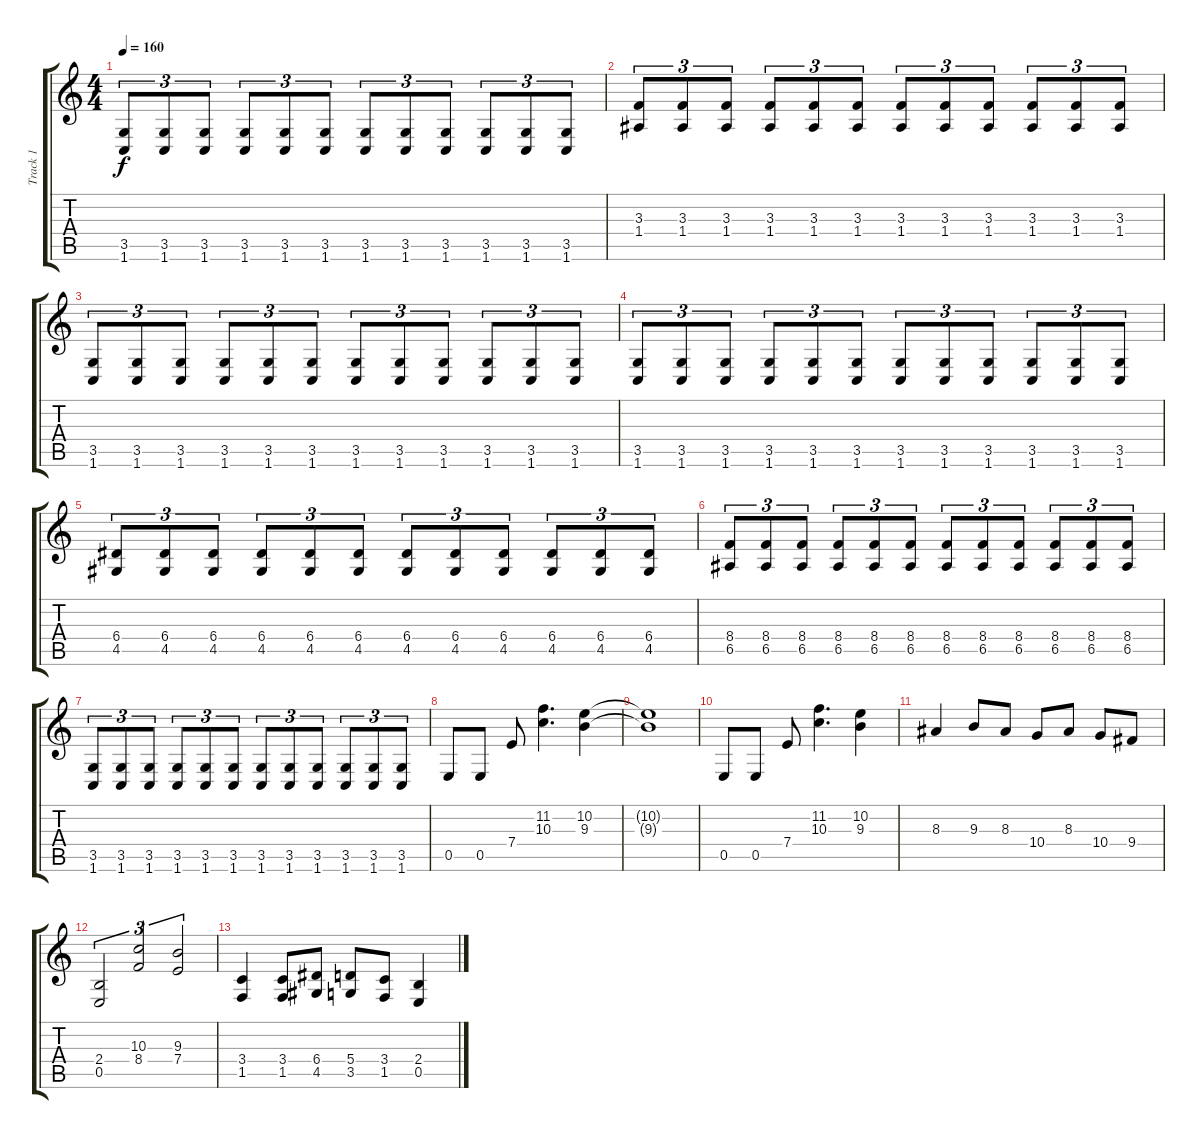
\track ("Track 1" "Track 1") {instrument distortionguitar}
\staff {score tabs}
\tuning (B3 Gb3 D3 A2 E2 B1) {hide}
\ts (4 4)
\tempo 160
\clef g2
\ks c
(3.5 1.6).8{tu (3 2) dy f} (3.5 1.6).8{tu (3 2)} (3.5 1.6).8{tu (3 2)} (3.5 1.6).8{tu (3 2)} (3.5 1.6).8{tu (3 2)} (3.5 1.6).8{tu (3 2)} (3.5 1.6).8{tu (3 2)} (3.5 1.6).8{tu (3 2)} (3.5 1.6).8{tu (3 2)} (3.5 1.6).8{tu (3 2)} (3.5 1.6).8{tu (3 2)} (3.5 1.6).8{tu (3 2)} |
(3.3 1.4).8{tu (3 2)} (3.3 1.4).8{tu (3 2)} (3.3 1.4).8{tu (3 2)} (3.3 1.4).8{tu (3 2)} (3.3 1.4).8{tu (3 2)} (3.3 1.4).8{tu (3 2)} (3.3 1.4).8{tu (3 2)} (3.3 1.4).8{tu (3 2)} (3.3 1.4).8{tu (3 2)} (3.3 1.4).8{tu (3 2)} (3.3 1.4).8{tu (3 2)} (3.3 1.4).8{tu (3 2)} |
(3.5 1.6).8{tu (3 2)} (3.5 1.6).8{tu (3 2)} (3.5 1.6).8{tu (3 2)} (3.5 1.6).8{tu (3 2)} (3.5 1.6).8{tu (3 2)} (3.5 1.6).8{tu (3 2)} (3.5 1.6).8{tu (3 2)} (3.5 1.6).8{tu (3 2)} (3.5 1.6).8{tu (3 2)} (3.5 1.6).8{tu (3 2)} (3.5 1.6).8{tu (3 2)} (3.5 1.6).8{tu (3 2)} |
(3.5 1.6).8{tu (3 2)} (3.5 1.6).8{tu (3 2)} (3.5 1.6).8{tu (3 2)} (3.5 1.6).8{tu (3 2)} (3.5 1.6).8{tu (3 2)} (3.5 1.6).8{tu (3 2)} (3.5 1.6).8{tu (3 2)} (3.5 1.6).8{tu (3 2)} (3.5 1.6).8{tu (3 2)} (3.5 1.6).8{tu (3 2)} (3.5 1.6).8{tu (3 2)} (3.5 1.6).8{tu (3 2)} |
(6.4 4.5).8{tu (3 2)} (6.4 4.5).8{tu (3 2)} (6.4 4.5).8{tu (3 2)} (6.4 4.5).8{tu (3 2)} (6.4 4.5).8{tu (3 2)} (6.4 4.5).8{tu (3 2)} (6.4 4.5).8{tu (3 2)} (6.4 4.5).8{tu (3 2)} (6.4 4.5).8{tu (3 2)} (6.4 4.5).8{tu (3 2)} (6.4 4.5).8{tu (3 2)} (6.4 4.5).8{tu (3 2)} |
(8.4 6.5).8{tu (3 2)} (8.4 6.5).8{tu (3 2)} (8.4 6.5).8{tu (3 2)} (8.4 6.5).8{tu (3 2)} (8.4 6.5).8{tu (3 2)} (8.4 6.5).8{tu (3 2)} (8.4 6.5).8{tu (3 2)} (8.4 6.5).8{tu (3 2)} (8.4 6.5).8{tu (3 2)} (8.4 6.5).8{tu (3 2)} (8.4 6.5).8{tu (3 2)} (8.4 6.5).8{tu (3 2)} |
(3.5 1.6).8{tu (3 2)} (3.5 1.6).8{tu (3 2)} (3.5 1.6).8{tu (3 2)} (3.5 1.6).8{tu (3 2)} (3.5 1.6).8{tu (3 2)} (3.5 1.6).8{tu (3 2)} (3.5 1.6).8{tu (3 2)} (3.5 1.6).8{tu (3 2)} (3.5 1.6).8{tu (3 2)} (3.5 1.6).8{tu (3 2)} (3.5 1.6).8{tu (3 2)} (3.5 1.6).8{tu (3 2)} |
0.5.8 0.5.8 7.4.8 (11.2 10.3).4{d} (10.2 9.3).4 |
(10.2{t} 9.3{t}).1 |
0.5.8 0.5.8 7.4.8 (11.2 10.3).4{d} (10.2 9.3).4 |
8.3.4 9.3.8 8.3.8 10.4.8 8.3.8 10.4.8 9.4.8 |
(2.4 0.5).2{tu (3 2)} (10.3 8.4).2{tu (3 2)} (9.3 7.4).2{tu (3 2)} |
(3.4 1.5).4 (3.4 1.5).8 (6.4 4.5).8 (5.4 3.5).8 (3.4 1.5).8 (2.4 0.5).4
